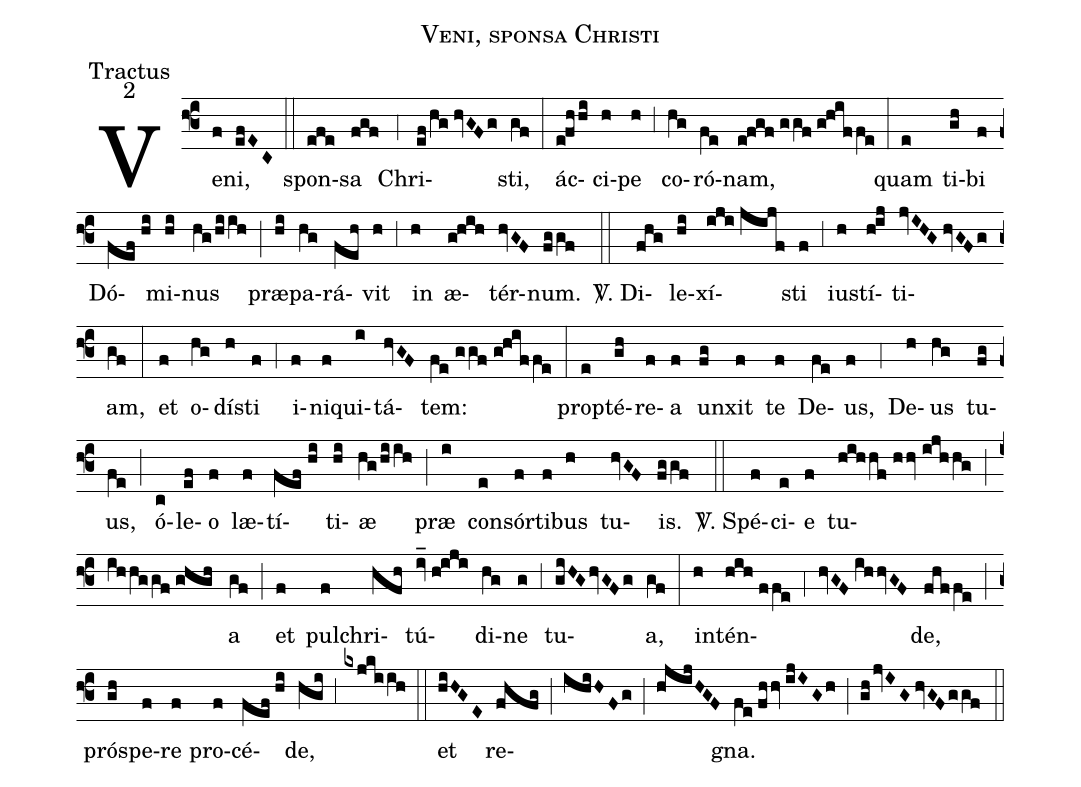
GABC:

name:Veni, sponsa Christi;
office-part:Tractus;
mode:2;
%%
(f3) Ve(f)ni,(efEC) (::)
spon(efe)sa(fgf) (,4) Chri(ef/hg//hvGFg)sti,(gf) (:)
ác(e!fhhi)ci(h)pe(h) (,3) co(hg)ró(fe)nam,(e!fgf//ggf//g!hiffe) (:)
quam(e) ti(gh)bi(f) Dó(fef//hi)mi(hi)nus(hg/hiih) (;) præ(hi)pa(hg)rá(feh)vit(h) (,3) in(h) æ(g!hih)tér(hvGF)num.(fggf) (::)

<sp>V/</sp>. Di(fhg)le(hi)xí(iji//jijf)sti(f) (,3) iu(h)stí(h!ij)ti(jvIHG//hvGFg)am,(gf) (:)
et(f) o(hg)dí(h)sti(f) (,4) i(f)ni(f)qui(i)tá(hvGF)tem:(fe//ggf//g!hiffe) (:)
prop(e)té(gh)re(f)a(f) un(fg)xit(f) te(f) De(fe)us,(f) (,4) De(h)us(hg) tu(fg)us,(fe) (;) ó(c)le(ef)o(f) læ(f)tí(fef//hi)ti(hi)æ(hg/hiih) (;) præ(i) con(e)sór(f)ti(f)bus(h) tu(hvGF)is.(fggf) (::)

<sp>V/</sp>. Spé(f)ci(e)e(f) tu(hihhf//hhv//ijhhg)(;)(ihhggf//ghgh)a(gf) (;) et(f) pul(f)chri(hfh)tú(iv_//h!iji)di(hg)ne(g) (,3) tu(giHG/hvGFg)a,(gf) (:)
in(h)tén(hih//ffe)(,4)(hvGF//ihhvGF)de,(fhffe) (;) pró(gh)spe(f)re(f) pro(f)cé(fef//hi)de,(hgi) (,3) (kxjkiih) (::)
et(hiHGE) re(fhfg)(;)(ihiHFg)(;)(hjijHGF)gna.(fe//fhhv//ijIGh) (;) (gh/jvIG//hvGF/ggf) (::)
